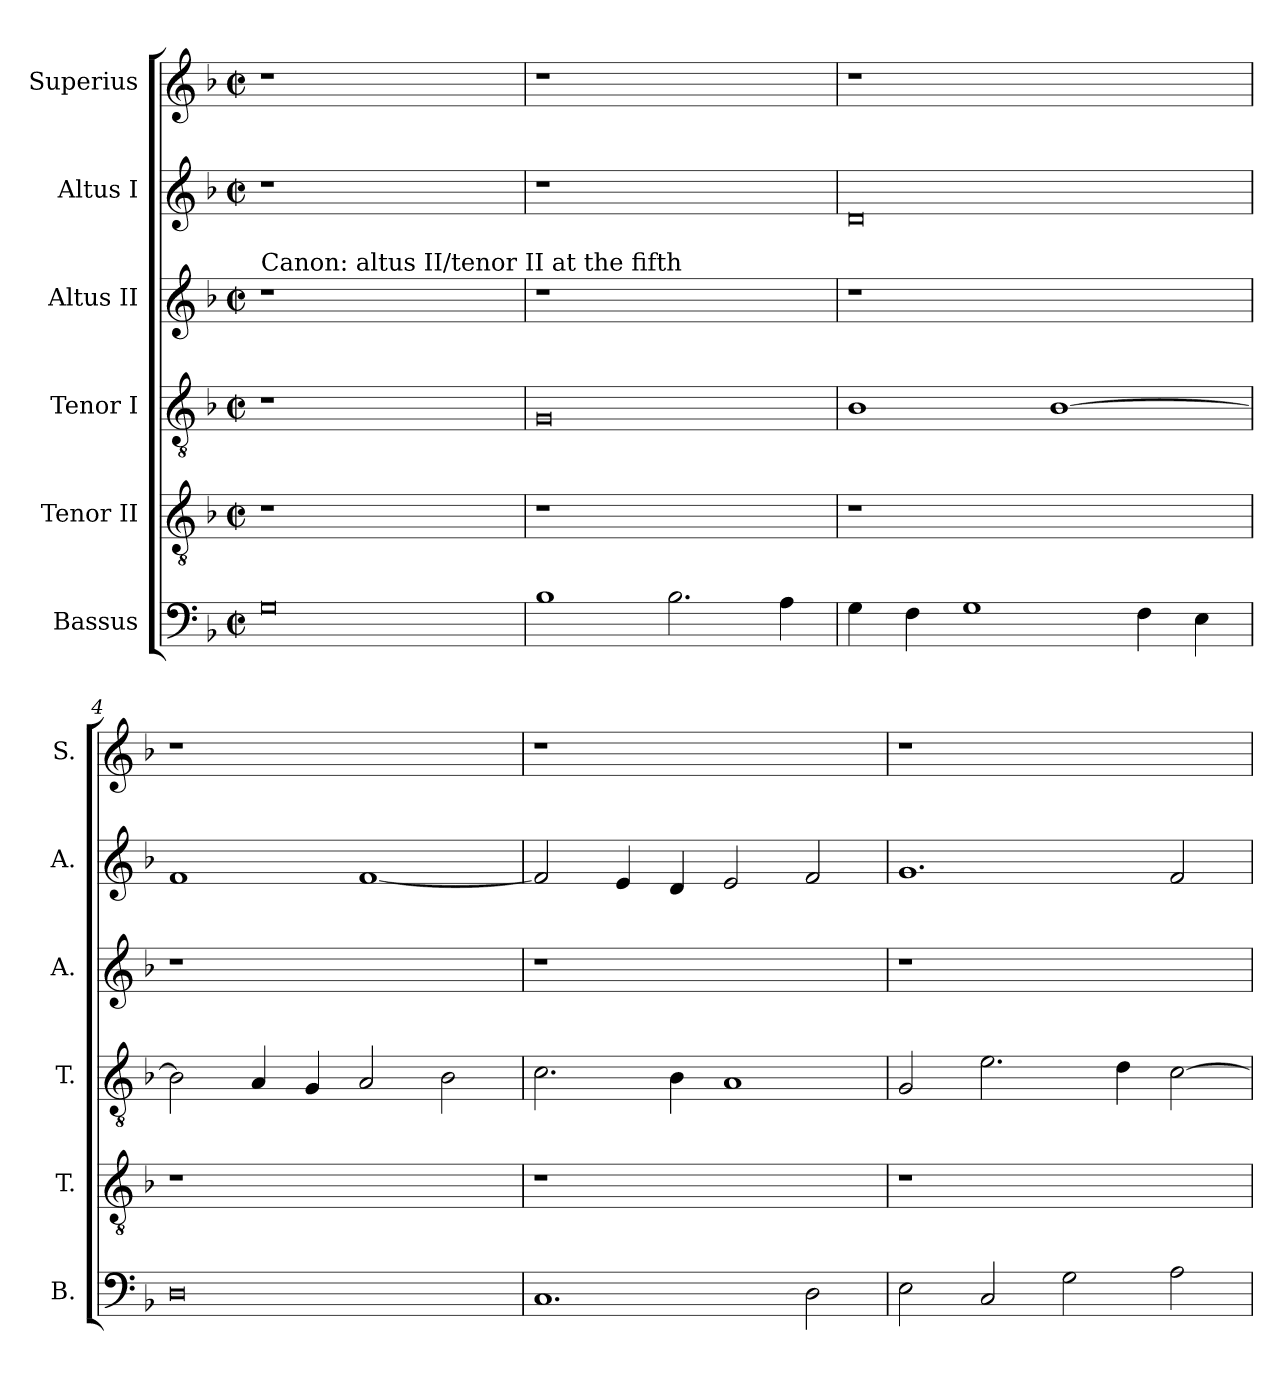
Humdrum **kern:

**kern	**kern	**kern	**kern	**kern	**kern
*part6	*part5	*part4	*part3	*part2	*part1
*staff6	*staff5	*staff4	*staff3	*staff2	*staff1
*I"Bassus	*I"Tenor II	*I"Tenor I	*I"Altus II	*I"Altus I	*I"Superius
*I'B.	*I'T.	*I'T.	*I'A.	*I'A.	*I'S.
!!LO:PB:g=z
*clefF4	*clefGv2	*clefGv2	*clefG2	*clefG2	*clefG2
*	*ITrd7c12	*ITrd7c12	*	*	*
*k[b-]	*k[b-]	*k[b-]	*k[b-]	*k[b-]	*k[b-]
*F:	*F:	*F:	*F:	*F:	*F:
*M2/2	*M2/2	*M2/2	*M2/2	*M2/2	*M2/2
*met(c|)	*met(c|)	*met(c|)	*met(c|)	*met(c|)	*met(c|)
=1	=1	=1	=1	=1	=1
!	!	!	!LO:TX:a:t=Canon&colon; altus II/tenor II at the fifth	!	!
!	!LO:N:vis=1	!LO:N:vis=1	!LO:N:vis=1	!LO:N:vis=1	!LO:N:vis=1
0Gi	1r	1r	1r	1r	1r
.	1ryy	1ryy	1ryy	1ryy	1ryy
=2	=2	=2	=2	=2	=2
!	!LO:N:vis=1	!	!LO:N:vis=1	!LO:N:vis=1	!LO:N:vis=1
1B-i	1r	0GGi	1r	1r	1r
2.B-i\	1ryy	.	1ryy	1ryy	1ryy
4Ai\	.	.	.	.	.
=3	=3	=3	=3	=3	=3
!	!LO:N:vis=1	!	!LO:N:vis=1	!	!LO:N:vis=1
4Gi\	1r	1BB-i	1r	0di	1r
4Fi\	.	.	.	.	.
1Gi	.	.	.	.	.
.	1ryy	[>1BB-i	1ryy	.	1ryy
4Fi\	.	.	.	.	.
4Ei\	.	.	.	.	.
=4	=4	=4	=4	=4	=4
!	!LO:N:vis=1	!	!LO:N:vis=1	!	!LO:N:vis=1
0Di	1r	2BB-i\]	1r	1fi	1r
.	.	4AAi/	.	.	.
.	.	4GGi/	.	.	.
.	1ryy	2AAi/	1ryy	[<1fi	1ryy
.	.	2BB-i\	.	.	.
=5	=5	=5	=5	=5	=5
!	!LO:N:vis=1	!	!LO:N:vis=1	!	!LO:N:vis=1
1.Ci	1r	2.Ci\	1r	2fi/]	1r
.	.	.	.	4ei/	.
.	.	4BB-i\	.	4di/	.
.	1ryy	1AAi	1ryy	2ei/	1ryy
2Di\	.	.	.	2fi/	.
!!LO:LB:g=z
=6	=6	=6	=6	=6	=6
!	!LO:N:vis=1	!	!LO:N:vis=1	!	!LO:N:vis=1
2Ei\	1r	2GGi/	1r	1.gi	1r
2Ci/	.	2.Ei\	.	.	.
2Gi\	1ryy	.	1ryy	.	1ryy
.	.	4Di\	.	.	.
2Ai\	.	[>2Ci\	.	2fi/	.
=	=	=	=	=	=
*-	*-	*-	*-	*-	*-
